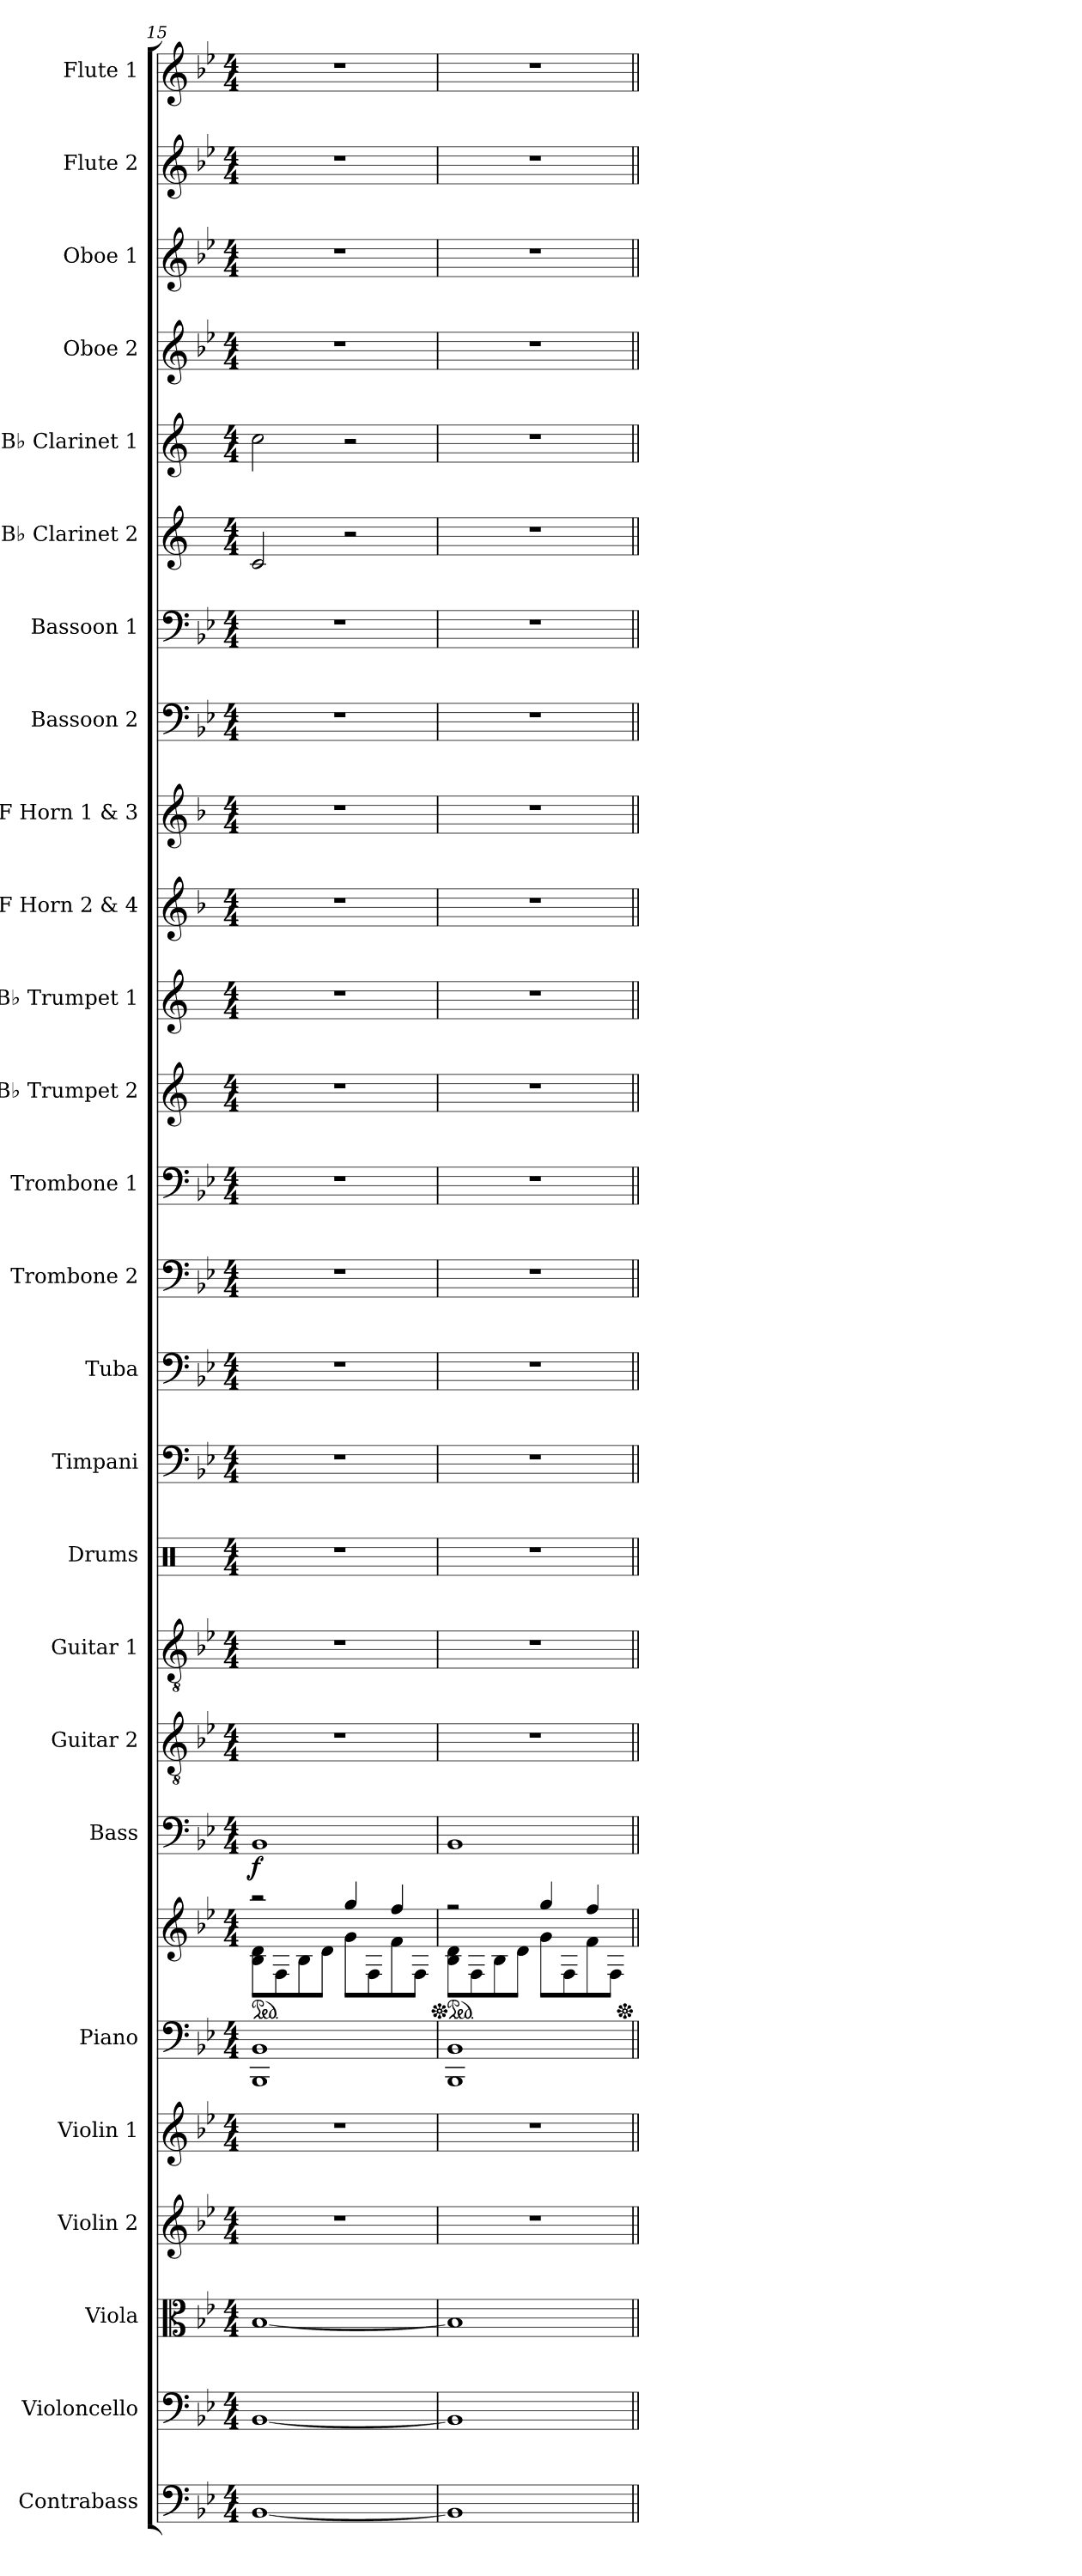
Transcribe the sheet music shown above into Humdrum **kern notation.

**kern	**kern	**kern	**kern	**kern	**kern	**kern	**kern	**dynam	**kern	**kern	**kern	**kern	**kern	**kern	**kern	**kern	**kern	**kern	**kern	**kern	**kern	**kern	**kern	**kern	**kern	**kern	**kern
*part26	*part25	*part24	*part23	*part22	*part21	*part21	*part20	*part20	*part19	*part18	*part17	*part16	*part15	*part14	*part13	*part12	*part11	*part10	*part9	*part8	*part7	*part6	*part5	*part4	*part3	*part2	*part1
*staff27	*staff26	*staff25	*staff24	*staff23	*staff22	*staff21	*staff20	*staff20	*staff19	*staff18	*staff17	*staff16	*staff15	*staff14	*staff13	*staff12	*staff11	*staff10	*staff9	*staff8	*staff7	*staff6	*staff5	*staff4	*staff3	*staff2	*staff1
*I"Contrabass	*I"Violoncello	*I"Viola	*I"Violin 2	*I"Violin 1	*I"Piano	*	*I"Bass	*	*I"Guitar 2	*I"Guitar 1	*I"Drums	*I"Timpani	*I"Tuba	*I"Trombone 2	*I"Trombone 1	*I"B♭ Trumpet 2	*I"B♭ Trumpet 1	*I"F Horn 2 &amp; 4	*I"F Horn 1 &amp; 3	*I"Bassoon 2	*I"Bassoon 1	*I"B♭ Clarinet 2	*I"B♭ Clarinet 1	*I"Oboe 2	*I"Oboe 1	*I"Flute 2	*I"Flute 1
*I'Cb.	*I'Vc.	*I'Vla.	*I'Vln. 2	*I'Vln. 1	*I'Pno.	*	*I'B.	*	*I'G.2	*I'G.1	*I'D.	*I'Timp.	*I'Tba.	*I'Tbn. 2	*I'Tbn. 1	*I'B♭ Tpt. 2	*I'B♭ Tpt. 1	*I'F Hn. 2 4	*I'F Hn. 1 3	*I'Bsn. 2	*I'Bsn. 1	*I'B♭ Cl. 2	*I'B♭ Cl. 1	*I'Ob. 2	*I'Ob. 1	*I'Fl. 2	*I'Fl. 1
*clefF4	*clefF4	*clefC3	*clefG2	*clefG2	*clefF4	*clefG2	*clefF4	*	*clefGv2	*clefGv2	*clefX	*clefF4	*clefF4	*clefF4	*clefF4	*clefG2	*clefG2	*clefG2	*clefG2	*clefF4	*clefF4	*clefG2	*clefG2	*clefG2	*clefG2	*clefG2	*clefG2
*ITrd7c12	*	*	*	*	*	*	*ITrd7c12	*	*	*	*	*	*	*	*	*ITrd1c2	*ITrd1c2	*ITrd4c7	*ITrd4c7	*	*	*ITrd1c2	*ITrd1c2	*	*	*	*
*k[b-e-]	*k[b-e-]	*k[b-e-]	*k[b-e-]	*k[b-e-]	*k[b-e-]	*k[b-e-]	*k[b-e-]	*	*k[b-e-]	*k[b-e-]	*k[]	*k[b-e-]	*k[b-e-]	*k[b-e-]	*k[b-e-]	*k[b-e-]	*k[b-e-]	*k[b-e-]	*k[b-e-]	*k[b-e-]	*k[b-e-]	*k[b-e-]	*k[b-e-]	*k[b-e-]	*k[b-e-]	*k[b-e-]	*k[b-e-]
*M4/4	*M4/4	*M4/4	*M4/4	*M4/4	*M4/4	*M4/4	*M4/4	*	*M4/4	*M4/4	*M4/4	*M4/4	*M4/4	*M4/4	*M4/4	*M4/4	*M4/4	*M4/4	*M4/4	*M4/4	*M4/4	*M4/4	*M4/4	*M4/4	*M4/4	*M4/4	*M4/4
*	*	*	*	*	*	*ped	*	*	*	*	*	*	*	*	*	*	*	*	*	*	*	*	*	*	*	*	*
=15	=15	=15	=15	=15	=15	=15	=15	=15	=15	=15	=15	=15	=15	=15	=15	=15	=15	=15	=15	=15	=15	=15	=15	=15	=15	=15	=15
*	*	*	*	*	*	*^	*	*	*	*	*	*	*	*	*	*	*	*	*	*	*	*	*	*	*	*	*
!	!	!	!	!	!	!	!	!	!LO:DY:b	!	!	!	!	!	!	!	!	!	!	!	!	!	!	!	!	!	!	!
[1BBB-	[1BB-	[1B-	1r	1r	1BBB- 1BB-	2r	8B-\ 8d\L	1BBB-	f	1r	1r	1r	1r	1r	1r	1r	1r	1r	1r	1r	1r	1r	2B-/	2b-\	1r	1r	1r	1r
.	.	.	.	.	.	.	8F\	.	.	.	.	.	.	.	.	.	.	.	.	.	.	.	.	.	.	.	.	.
.	.	.	.	.	.	.	8B-\	.	.	.	.	.	.	.	.	.	.	.	.	.	.	.	.	.	.	.	.	.
.	.	.	.	.	.	.	8d\J	.	.	.	.	.	.	.	.	.	.	.	.	.	.	.	.	.	.	.	.	.
.	.	.	.	.	.	4gg/	8g\L	.	.	.	.	.	.	.	.	.	.	.	.	.	.	.	2r	2r	.	.	.	.
.	.	.	.	.	.	.	8F\	.	.	.	.	.	.	.	.	.	.	.	.	.	.	.	.	.	.	.	.	.
.	.	.	.	.	.	4ff/	8f\	.	.	.	.	.	.	.	.	.	.	.	.	.	.	.	.	.	.	.	.	.
.	.	.	.	.	.	.	8F\J	.	.	.	.	.	.	.	.	.	.	.	.	.	.	.	.	.	.	.	.	.
=16	=16	=16	=16	=16	=16	=16	=16	=16	=16	=16	=16	=16	=16	=16	=16	=16	=16	=16	=16	=16	=16	=16	=16	=16	=16	=16	=16	=16
*	*	*	*	*	*	*Xped	*	*	*	*	*	*	*	*	*	*	*	*	*	*	*	*	*	*	*	*	*	*
*	*	*	*	*	*	*ped	*	*	*	*	*	*	*	*	*	*	*	*	*	*	*	*	*	*	*	*	*	*
1BBB-]	1BB-]	1B-]	1r	1r	1BBB- 1BB-	2r	8B-\ 8d\L	1BBB-	.	1r	1r	1r	1r	1r	1r	1r	1r	1r	1r	1r	1r	1r	1r	1r	1r	1r	1r	1r
.	.	.	.	.	.	.	8F\	.	.	.	.	.	.	.	.	.	.	.	.	.	.	.	.	.	.	.	.	.
.	.	.	.	.	.	.	8B-\	.	.	.	.	.	.	.	.	.	.	.	.	.	.	.	.	.	.	.	.	.
.	.	.	.	.	.	.	8d\J	.	.	.	.	.	.	.	.	.	.	.	.	.	.	.	.	.	.	.	.	.
.	.	.	.	.	.	4gg/	8g\L	.	.	.	.	.	.	.	.	.	.	.	.	.	.	.	.	.	.	.	.	.
.	.	.	.	.	.	.	8F\	.	.	.	.	.	.	.	.	.	.	.	.	.	.	.	.	.	.	.	.	.
.	.	.	.	.	.	4ff/	8f\	.	.	.	.	.	.	.	.	.	.	.	.	.	.	.	.	.	.	.	.	.
.	.	.	.	.	.	.	8F\J	.	.	.	.	.	.	.	.	.	.	.	.	.	.	.	.	.	.	.	.	.
*	*	*	*	*	*	*Xped	*	*	*	*	*	*	*	*	*	*	*	*	*	*	*	*	*	*	*	*	*	*
*	*	*	*	*	*	*v	*v	*	*	*	*	*	*	*	*	*	*	*	*	*	*	*	*	*	*	*	*	*
=||	=||	=||	=||	=||	=||	=||	=||	=||	=||	=||	=||	=||	=||	=||	=||	=||	=||	=||	=||	=||	=||	=||	=||	=||	=||	=||	=||
*-	*-	*-	*-	*-	*-	*-	*-	*-	*-	*-	*-	*-	*-	*-	*-	*-	*-	*-	*-	*-	*-	*-	*-	*-	*-	*-	*-
